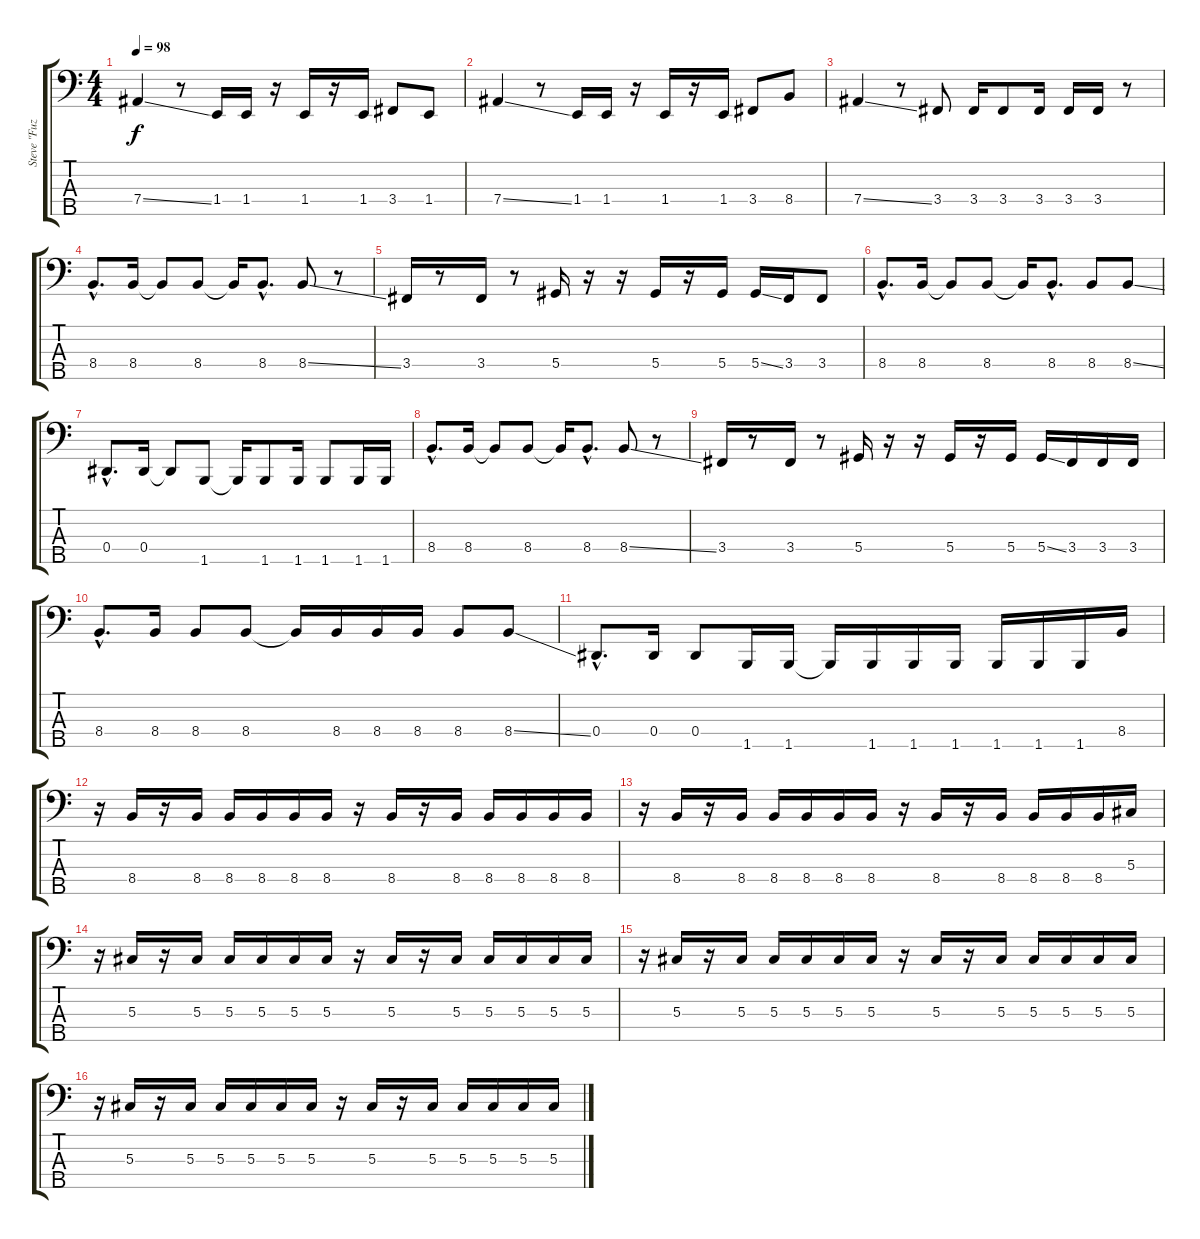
\track ("Steve \"Fuzz\" Kmak-Doubled" "Steve \"Fuz") {instrument electricbassfinger}
\staff {score tabs}
\tuning (Gb2 Db2 Ab1 Eb1 Bb0) {hide}
\ts (4 4)
\tempo 98
\clef f4
\ks c
7.4{ss}.4{dy f} r.8 1.4.16 1.4.16 r.16 1.4.16 r.16 1.4.16 3.4.8 1.4.8 |
7.4{ss}.4 r.8 1.4.16 1.4.16 r.16 1.4.16 r.16 1.4.16 3.4.8 8.4.8 |
7.4{ss}.4 r.8 3.4.8 3.4.16 3.4.8 3.4.16 3.4.16 3.4.16 r.8 |
8.4{hac}.8{d} 8.4.16 8.4{t}.8 8.4.8 8.4{t}.16 8.4{hac}.8{d} 8.4{ss}.8 r.8 |
3.4.16 r.8 3.4.16 r.8 5.4.16 r.16 r.16 5.4.16 r.16 5.4.16 5.4{ss}.16 3.4.16 3.4.8 |
8.4{hac}.8{d} 8.4.16 8.4{t}.8 8.4.8 8.4{t}.16 8.4{hac}.8{d} 8.4.8 8.4{ss}.8 |
0.4{hac}.8{d} 0.4.16 0.4{t}.8 1.5.8 1.5{t}.16 1.5.8 1.5.16 1.5.8 1.5.16 1.5.16 |
8.4{hac}.8{d} 8.4.16 8.4{t}.8 8.4.8 8.4{t}.16 8.4{hac}.8{d} 8.4{ss}.8 r.8 |
3.4.16 r.8 3.4.16 r.8 5.4.16 r.16 r.16 5.4.16 r.16 5.4.16 5.4{ss}.16 3.4.16 3.4.16 3.4.16 |
8.4{hac}.8{d} 8.4.16 8.4.8 8.4.8 8.4{t}.16 8.4.16 8.4.16 8.4.16 8.4.8 8.4{ss}.8 |
0.4{hac}.8{d} 0.4.16 0.4.8 1.5.16 1.5.16 1.5{t}.16 1.5.16 1.5.16 1.5.16 1.5.16 1.5.16 1.5.16 8.4.16 |
r.16 8.4.16 r.16 8.4.16 8.4.16 8.4.16 8.4.16 8.4.16 r.16 8.4.16 r.16 8.4.16 8.4.16 8.4.16 8.4.16 8.4.16 |
r.16 8.4.16 r.16 8.4.16 8.4.16 8.4.16 8.4.16 8.4.16 r.16 8.4.16 r.16 8.4.16 8.4.16 8.4.16 8.4.16 5.3.16 |
r.16 5.3.16 r.16 5.3.16 5.3.16 5.3.16 5.3.16 5.3.16 r.16 5.3.16 r.16 5.3.16 5.3.16 5.3.16 5.3.16 5.3.16 |
r.16 5.3.16 r.16 5.3.16 5.3.16 5.3.16 5.3.16 5.3.16 r.16 5.3.16 r.16 5.3.16 5.3.16 5.3.16 5.3.16 5.3.16 |
r.16 5.3.16 r.16 5.3.16 5.3.16 5.3.16 5.3.16 5.3.16 r.16 5.3.16 r.16 5.3.16 5.3.16 5.3.16 5.3.16 5.3.16
